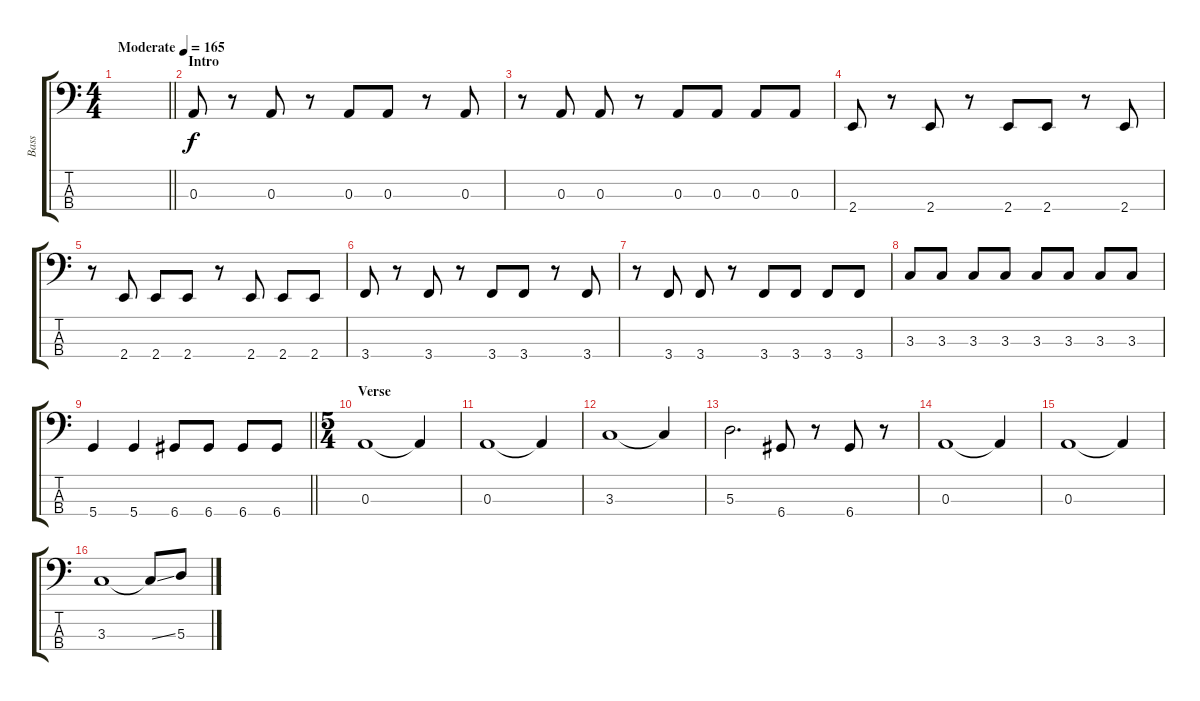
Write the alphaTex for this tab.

\track ("Bass" "Bass") {instrument electricbassfinger}
\staff {score tabs}
\tuning (G2 D2 A1 D1) {hide}
\ts (4 4)
\tempo (165 "Moderate")
\clef f4
\barLineRight lightlight
\ks c
|
\section ("" "Intro")
0.3.8 r.8 0.3.8 r.8 0.3.8 0.3.8 r.8 0.3.8 |
r.8 0.3.8 0.3.8 r.8 0.3.8 0.3.8 0.3.8 0.3.8 |
2.4.8 r.8 2.4.8 r.8 2.4.8 2.4.8 r.8 2.4.8 |
r.8 2.4.8 2.4.8 2.4.8 r.8 2.4.8 2.4.8 2.4.8 |
3.4.8 r.8 3.4.8 r.8 3.4.8 3.4.8 r.8 3.4.8 |
r.8 3.4.8 3.4.8 r.8 3.4.8 3.4.8 3.4.8 3.4.8 |
3.3.8 3.3.8 3.3.8 3.3.8 3.3.8 3.3.8 3.3.8 3.3.8 |
\barLineRight lightlight
5.4.4 5.4.4 6.4.8 6.4.8 6.4.8 6.4.8 |
\ts (5 4)
\section ("" "Verse")
0.3.1 0.3{t}.4 |
0.3.1 0.3{t}.4 |
3.3.1 3.3{t}.4 |
5.3.2{d} 6.4.8 r.8 6.4.8 r.8 |
0.3.1 0.3{t}.4 |
0.3.1 0.3{t}.4 |
3.3.1 3.3{ss t}.8 5.3.8
